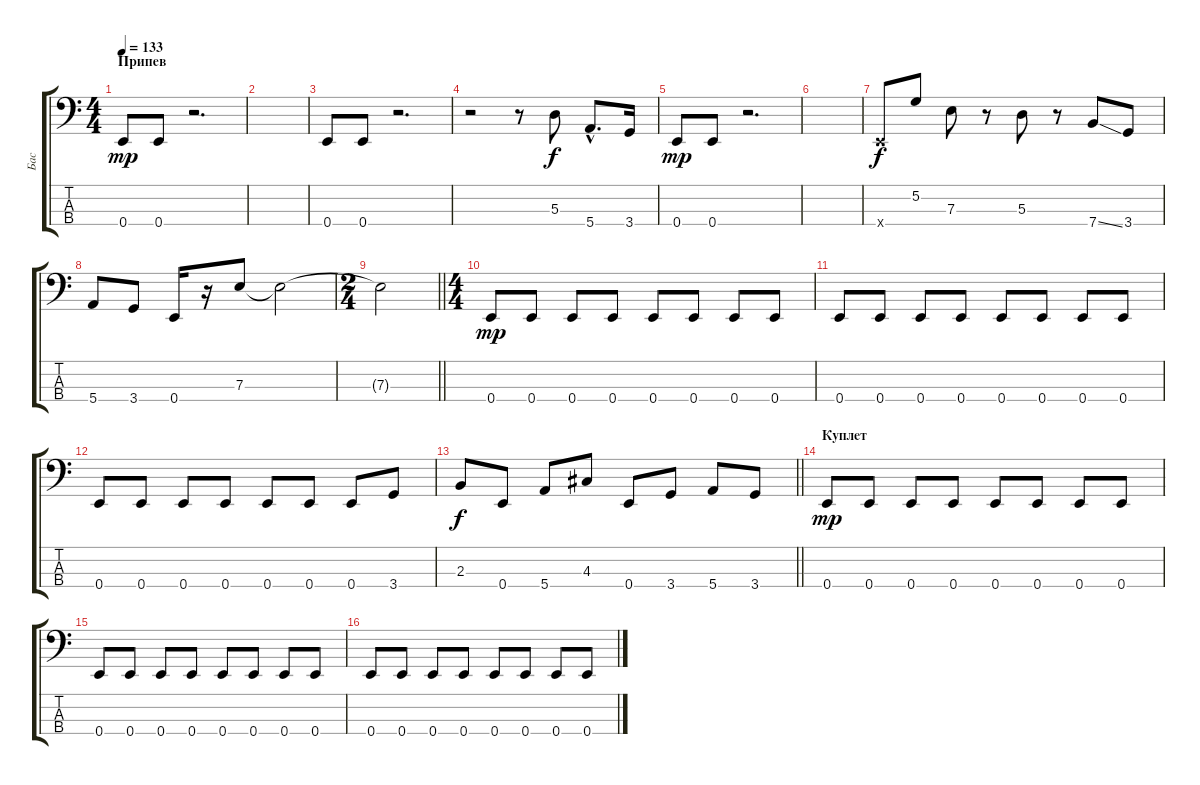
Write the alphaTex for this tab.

\track ("Бас" "Бас") {instrument electricbasspick}
\staff {score tabs}
\tuning (G2 D2 A1 E1) {hide}
\ts (4 4)
\section ("" "Припев")
\tempo 133
\clef f4
\ks c
0.4.8{dy mp} 0.4.8 r.2{d} |
|
0.4.8 0.4.8 r.2{d} |
r.2 r.8 5.3.8{dy f} 5.4{hac}.8{d} 3.4.16 |
0.4.8{dy mp} 0.4.8 r.2{d} |
|
0.4{x}.8{dy f} 5.2.8 7.3.8 r.8 5.3.8 r.8 7.4{ss}.8 3.4.8 |
5.4.8 3.4.8 0.4.16 r.16 7.3.8 7.3{t}.2 |
\ts (2 4)
\barLineRight lightlight
7.3{t}.2 |
\ts (4 4)
\section ("" "")
0.4.8{dy mp} 0.4.8 0.4.8 0.4.8 0.4.8 0.4.8 0.4.8 0.4.8 |
0.4.8 0.4.8 0.4.8 0.4.8 0.4.8 0.4.8 0.4.8 0.4.8 |
0.4.8 0.4.8 0.4.8 0.4.8 0.4.8 0.4.8 0.4.8 3.4.8 |
\barLineRight lightlight
2.3.8{dy f} 0.4.8 5.4.8 4.3.8 0.4.8 3.4.8 5.4.8 3.4.8 |
\section ("" "Куплет")
0.4.8{dy mp} 0.4.8 0.4.8 0.4.8 0.4.8 0.4.8 0.4.8 0.4.8 |
0.4.8 0.4.8 0.4.8 0.4.8 0.4.8 0.4.8 0.4.8 0.4.8 |
0.4.8 0.4.8 0.4.8 0.4.8 0.4.8 0.4.8 0.4.8 0.4.8
